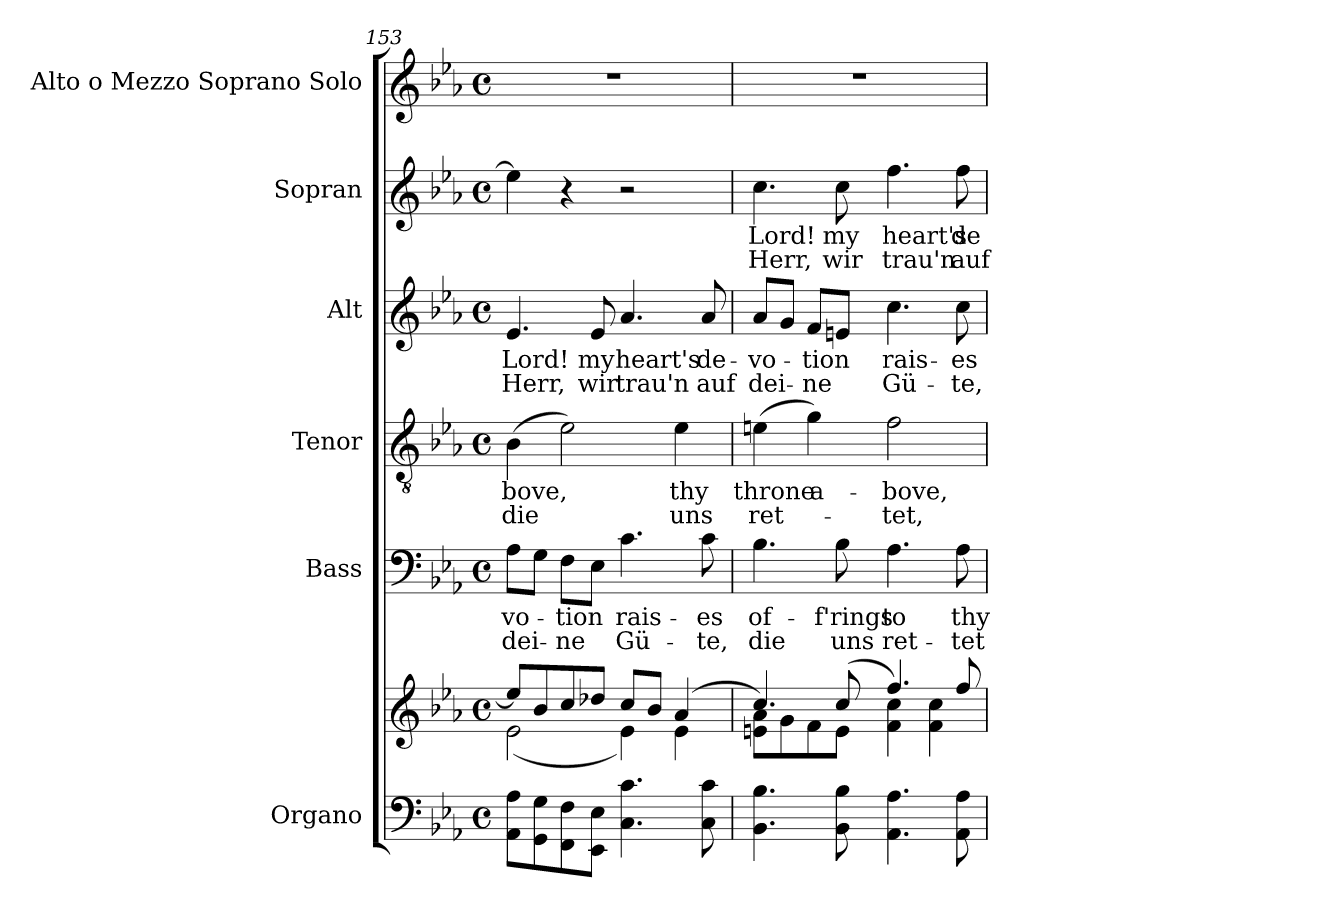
**kern	**kern	**kern	**text	**text	**kern	**text	**text	**kern	**text	**text	**kern	**text	**text	**kern
*part6	*part6	*part5	*part5	*part5	*part4	*part4	*part4	*part3	*part3	*part3	*part2	*part2	*part2	*part1
*staff7	*staff6	*staff5	*staff5	*staff5	*staff4	*staff4	*staff4	*staff3	*staff3	*staff3	*staff2	*staff2	*staff2	*staff1
*I"Organo	*	*I"Bass	*	*	*I"Tenor	*	*	*I"Alt	*	*	*I"Sopran	*	*	*I"Alto o Mezzo Soprano Solo
*	*	*I'B	*	*	*I'T	*	*	*I'A	*	*	*I'S	*	*	*I'S o l o
*clefF4	*clefG2	*clefF4	*	*	*clefGv2	*	*	*clefG2	*	*	*clefG2	*	*	*clefG2
*k[b-e-a-]	*k[b-e-a-]	*k[b-e-a-]	*	*	*k[b-e-a-]	*	*	*k[b-e-a-]	*	*	*k[b-e-a-]	*	*	*k[b-e-a-]
*M4/4	*M4/4	*M4/4	*	*	*M4/4	*	*	*M4/4	*	*	*M4/4	*	*	*M4/4
*met(c)	*met(c)	*met(c)	*	*	*met(c)	*	*	*met(c)	*	*	*met(c)	*	*	*met(c)
=153	=153	=153	=153	=153	=153	=153	=153	=153	=153	=153	=153	=153	=153	=153
*	*^	*	*	*	*	*	*	*	*	*	*	*	*	*
8AA-\ 8A-\L	8ee-/L]	(2e-\	8A-\L	-vo-	dei-	(4B-\	-bove,	die	4.e-/	Lord!	Herr,	4ee-\]	.	.	1r
8GG\ 8G\	8b-/	.	8G\J	.	.	.	.	.	.	.	.	.	.	.	.
8FF\ 8F\	8cc/	.	8F\L	-tion	-ne	2e-\)	.	.	.	.	.	4r	.	.	.
8EE-\ 8E-\J	8dd-X/J	.	8E-\J	.	.	.	.	.	8e-/	my	wir	.	.	.	.
4.C\ 4.c\	8cc/L	4e-\)	4.c\	rais-	Gü-	.	.	.	4.a-/	heart's	trau'n	2r	.	.	.
.	8b-/J	.	.	.	.	.	.	.	.	.	.	.	.	.	.
.	(4a-/	4e-\	.	.	.	4e-\	thy	uns	.	.	.	.	.	.	.
8C\ 8c\	.	.	8c\	-es	-te,	.	.	.	8a-/	de-	auf	.	.	.	.
=154	=154	=154	=154	=154	=154	=154	=154	=154	=154	=154	=154	=154	=154	=154	=154
4.BB-\ 4.B-\	4.cc/	8en\ 8a-\L)	4.B-\	of-	die	(4en\	throne	ret-	8a-/L	-vo-	dei-	4.cc\	Lord!	Herr,	1r
.	.	8g\	.	.	.	.	.	.	8g/J	.	.	.	.	.	.
.	.	8f\	.	.	.	4g\)	a-	.	8f/L	-tion	-ne	.	.	.	.
8BB-\ 8B-\	(8cc/	8e\J	8B-\	-f'rings	uns	.	.	.	8en/J	.	.	8cc\	my	wir	.
4.AA-\ 4.A-\	4.ff/	4f\ 4cc\)	4.A-\	to	ret-	2f\	-bove,	-tet,	4.cc\	rais-	Gü-	4.ff\	heart's	trau'n	.
.	.	4f\ 4cc\	.	.	.	.	.	.	.	.	.	.	.	.	.
8AA-\ 8A-\	8ff/	.	8A-\	thy	-tet	.	.	.	8cc\	-es	-te,	8ff\	de-	auf	.
*	*v	*v	*	*	*	*	*	*	*	*	*	*	*	*	*
=	=	=	=	=	=	=	=	=	=	=	=	=	=	=
*-	*-	*-	*-	*-	*-	*-	*-	*-	*-	*-	*-	*-	*-	*-
